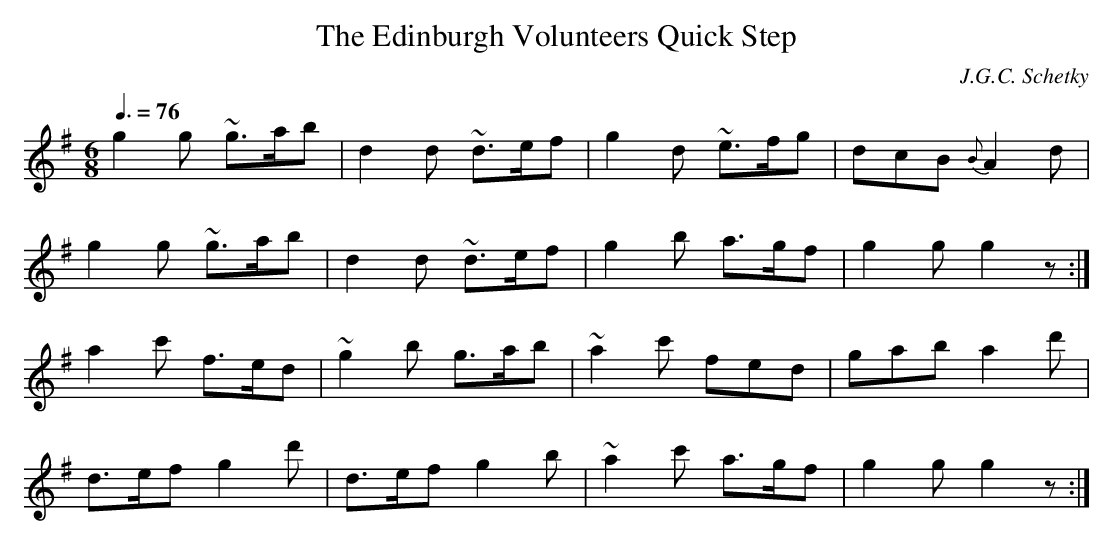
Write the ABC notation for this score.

X:1
T:The Edinburgh Volunteers Quick Step
C:J.G.C. Schetky
M:6/8
L:1/8
Q:3/8=76
K:G
g2g ~g>ab| d2d ~d>ef| g2d ~e>fg|dcB {B}A2d |
g2g ~g>ab| d2d ~d>ef| g2b  a>gf|g2g    g2z:|
a2c' f>ed|~g2b  g>ab|~a2c' fed |gab    a2d'|
d>ef g2d'| d>ef g2b |~a2c' a>gf|g2g    g2z:|
